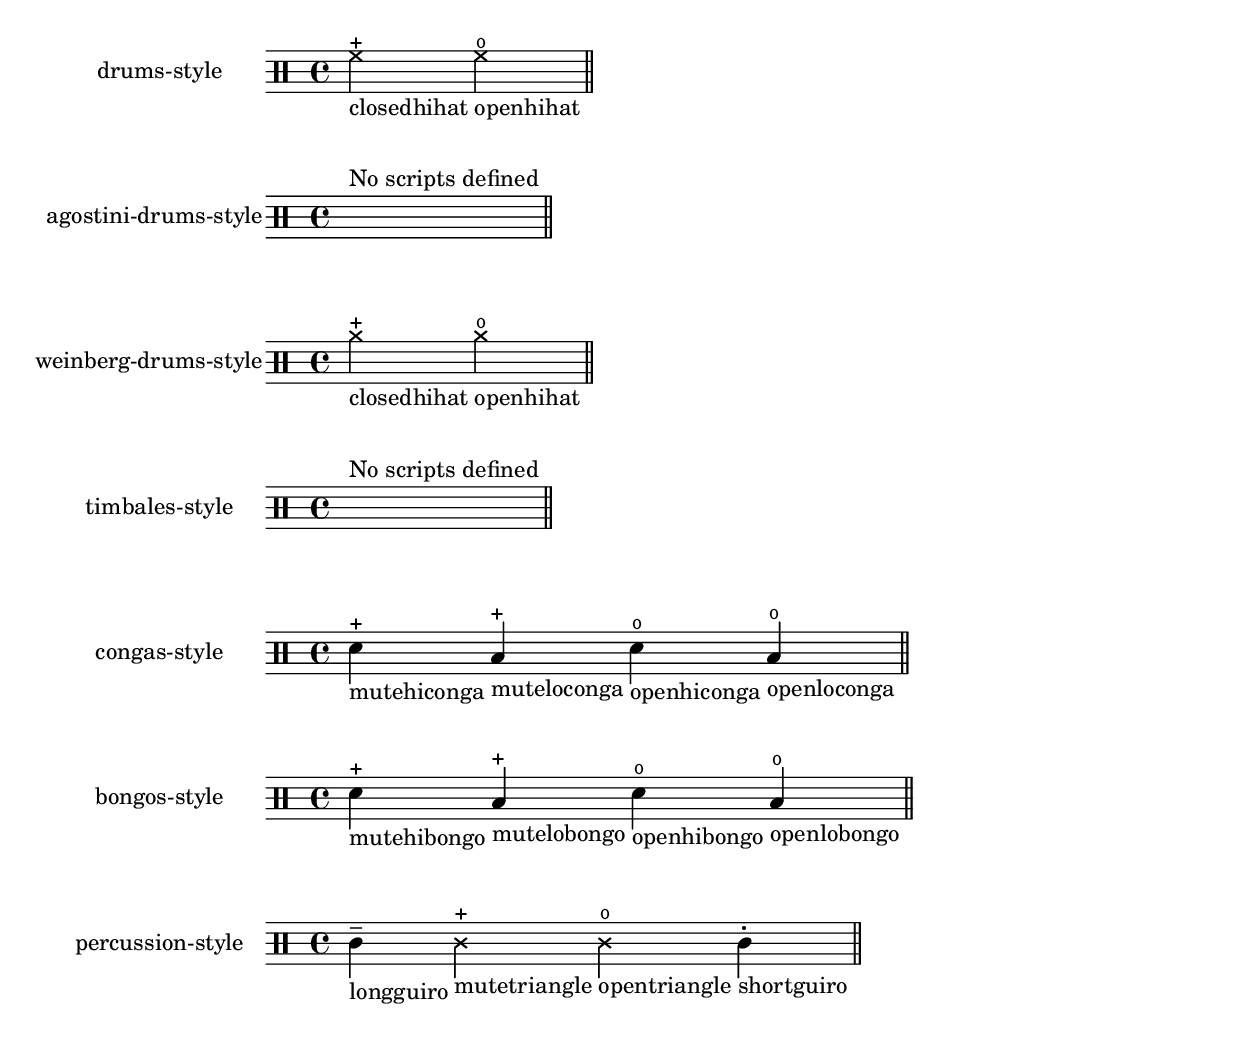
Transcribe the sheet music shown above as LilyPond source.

\version "2.23.6"

\header {
  texidoc = "Pitches for drums may have a defined articulation sign.
This test checks the predefined drum-styles and prints only drum-pitches with an
articulation sign."
}

\paper { indent = 35 }

%% the currently predefined styles, see /ly/drumpitch-init.ly
#(define predefined-drumstyles
 '(drums-style
   agostini-drums-style
   weinberg-drums-style
   timbales-style
   congas-style
   bongos-style
   percussion-style))

$@(map
  (lambda (predefined-style)
    (let* (;; `predefined-drumstyles` is a symbol-list, thus lookup the style in
           ;; (current-module)
           (current-style-hash-table
             (module-ref (current-module) predefined-style))
           ;; transform the hash-table into an alist and sort it, to ensure
           ;; reproducibility
           (current-style
             (sort
               (hash-table->alist current-style-hash-table)
               (lambda (p q)
                 (symbol<? (car p) (car q)))))
           ;; keep only drum-pitches with scripts, and
           ;; add label with the appropriate name.
           (relevant-drum-notes
             (filter-map
               (lambda (entry)
                 (if (third entry)
                     (make-music
                       'NoteEvent
                       'articulations
                       (list (make-music
                               'TextScriptEvent
                               'direction DOWN
                               'text (object->string (car entry))))
                       'drum-type (car entry)
                       'duration (ly:make-duration 2))
                     #f))
               current-style)))

    #{
    \new DrumStaff
      \with {
        instrumentName = #(symbol->string predefined-style)
        drumStyleTable = #current-style-hash-table
        \textLengthOn
      }
      \drummode {
        \cadenzaOn
          %% for styles where no scripts are defined, print a spacer and a remark
          #@(if (null? relevant-drum-notes)
                (list #{ s1^"No scripts defined" #})
                relevant-drum-notes)
        \bar "||"
      }
    #}))
   predefined-drumstyles)
